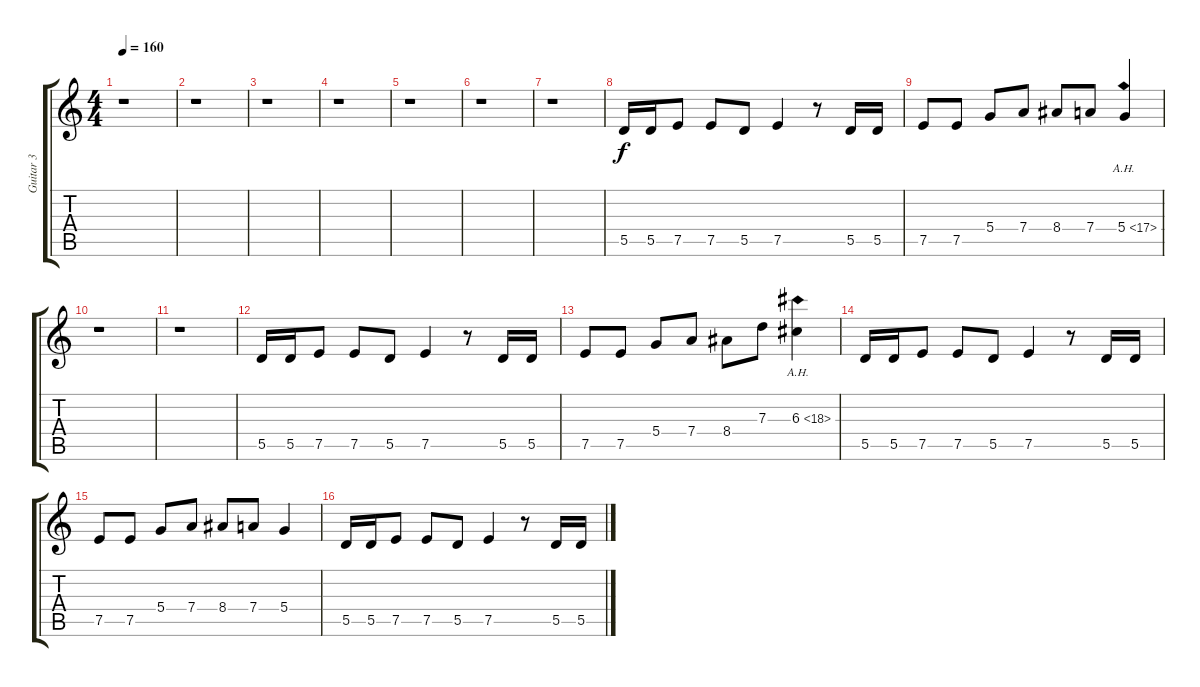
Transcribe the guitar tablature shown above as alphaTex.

\track ("Guitar 3" "Guitar 3") {instrument distortionguitar}
\staff {score tabs}
\tuning (E4 B3 G3 D3 A2 E2) {hide}
\ts (4 4)
\tempo 160
\clef g2
\ks c
r.1{dy f} |
r.1 |
r.1 |
r.1 |
r.1 |
r.1 |
r.1 |
5.5.16 5.5.16 7.5.8 7.5.8 5.5.8 7.5.4 r.8 5.5.16 5.5.16 |
7.5.8 7.5.8 5.4.8 7.4.8 8.4.8 7.4.8 5.4{ah 12}.4 |
r.1 |
r.1 |
5.5.16 5.5.16 7.5.8 7.5.8 5.5.8 7.5.4 r.8 5.5.16 5.5.16 |
7.5.8 7.5.8 5.4.8 7.4.8 8.4.8 7.3.8 6.3{ah 12}.4 |
5.5.16 5.5.16 7.5.8 7.5.8 5.5.8 7.5.4 r.8 5.5.16 5.5.16 |
7.5.8 7.5.8 5.4.8 7.4.8 8.4.8 7.4.8 5.4.4 |
5.5.16 5.5.16 7.5.8 7.5.8 5.5.8 7.5.4 r.8 5.5.16 5.5.16
